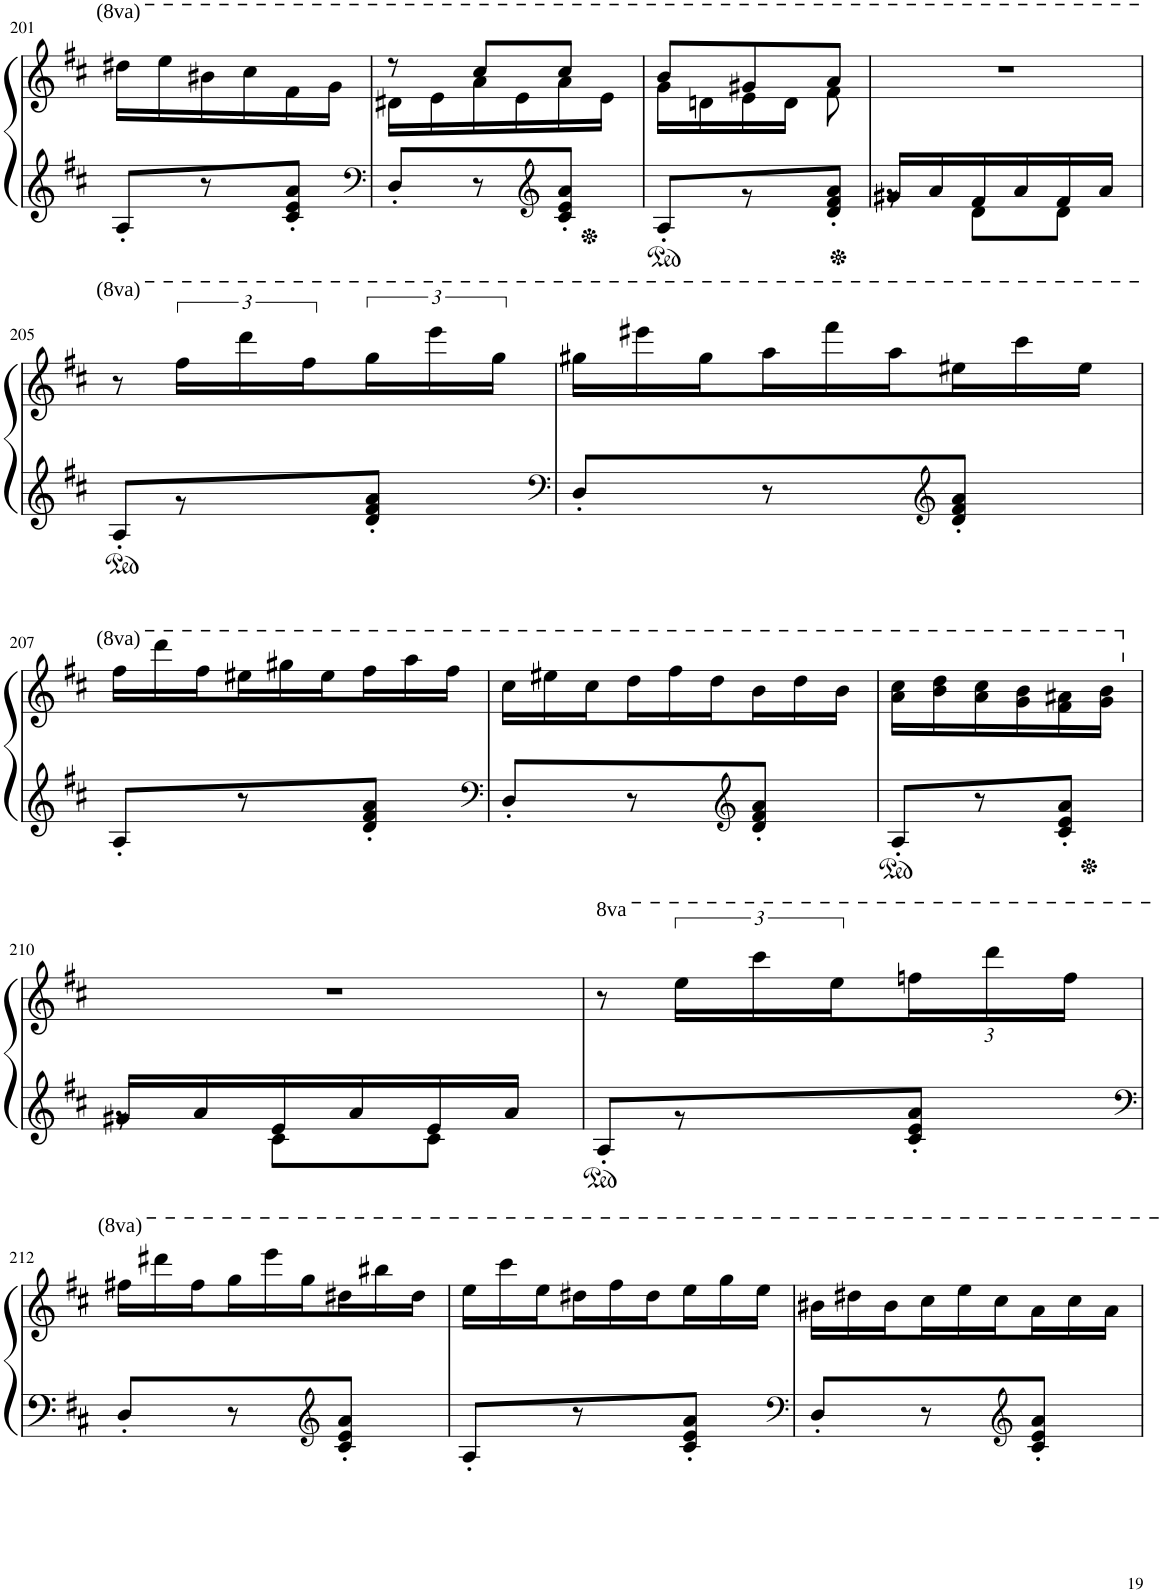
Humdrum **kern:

**kern	**kern
*part1	*part1
*staff2	*staff1
*I"Piano	*
*I'Pno	*
!!LO:PB:g=z
*clefG2	*clefG2
*k[f#c#]	*k[f#c#]
*M3/8	*M3/8
=201	=201
8A'/L	16ddd#X\LL
.	16eee\
8r	16bb#X\
.	16ccc#\
8c#/' 8e/' 8a/'J	16ff#\
.	16gg\JJ
=202	=202
*clefF4	*
*	*^
8D'/L	8r	16dd#X\LL
.	.	16ee\
8r	8ccc#/L	16aa\
.	.	16ee\
*clefG2	*	*
8c#/' 8e/' 8a/'J	8ccc#/J	16aa\
.	.	16ee\JJ
=203	=203	=203
8A'/L	8bb/L	16gg\LL
.	.	16ddn\
8r	8gg#X/	16ee\
.	.	16dd\JJ
8d/' 8f#/' 8a/'J	8aa/J	8ff#\
*	*v	*v
=204	=204
*^	*
16g#X/LL	8r	4.r
16a/	.	.
16f#/	8d\L	.
16a/	.	.
16f#/	8d\J	.
16a/JJ	.	.
*v	*v	*
!!LO:LB:g=z
=205	=205
8A'/L	8r
8r	24fff#\LL
.	24dddd\
.	24fff#\
8d/' 8f#/' 8a/'J	24ggg\
.	24eeee\
.	24ggg\JJ
=206	=206
*clefF4	*
*	*Xtuplet
8D'/L	24ggg#X\LL
.	24eeee#X\
.	24ggg#\
8r	24aaa\
.	24ffff#\
.	24aaa\
*clefG2	*
8d/' 8f#/' 8a/'J	24eee#X\
.	24cccc#\
.	24eee#\JJ
!!LO:LB:g=z
=207	=207
8A'/L	24fff#\LL
.	24dddd\
.	24fff#\
8r	24eee#X\
.	24ggg#X\
.	24eee#\
8d/' 8f#/' 8a/'J	24fff#\
.	24aaa\
.	24fff#\JJ
=208	=208
*clefF4	*
8D'/L	24ccc#\LL
.	24eee#X\
.	24ccc#\
8r	24ddd\
.	24fff#\
.	24ddd\
*clefG2	*
8d/' 8f#/' 8a/'J	24bb\
.	24ddd\
.	24bb\JJ
=209	=209
8A'/L	16aa\ 16ccc#\LL
.	16bb\ 16ddd\
8r	16aa\ 16ccc#\
.	16gg\ 16bb\
8c#/' 8e/' 8a/'J	16ff#\ 16aa#X\
.	16gg\ 16bb\JJ
!!LO:LB:g=z
=210	=210
*^	*
16g#X/LL	8r	4.r
16a/	.	.
16e/	8c#\L	.
16a/	.	.
16e/	8c#\J	.
16a/JJ	.	.
*v	*v	*
=211	=211
8A'/L	8r
*	*tuplet
8r	24eee\LL
.	24cccc#\
.	24eee\
*	*Xbrackettup
8c#/' 8e/' 8a/'J	24fffn\
.	24dddd\
.	24fff\JJ
!!LO:LB:g=z
=212	=212
*clefF4	*
*	*Xtuplet
8D'/L	24fff#X\LL
.	24dddd#X\
.	24fff#\
8r	24ggg\
.	24eeee\
.	24ggg\
*clefG2	*
8c#/' 8e/' 8a/'J	24ddd#X\
.	24bbb#X\
.	24ddd#\JJ
=213	=213
8A'/L	24eee\LL
.	24cccc#\
.	24eee\
8r	24ddd#X\
.	24fff#\
.	24ddd#\
8c#/' 8e/' 8a/'J	24eee\
.	24ggg\
.	24eee\JJ
=214	=214
*clefF4	*
8D'/L	24bb#X\LL
.	24ddd#X\
.	24bb#\
8r	24ccc#\
.	24eee\
.	24ccc#\
*clefG2	*
8c#/' 8e/' 8a/'J	24aa\
.	24ccc#\
.	24aa\JJ
=	=
*-	*-
